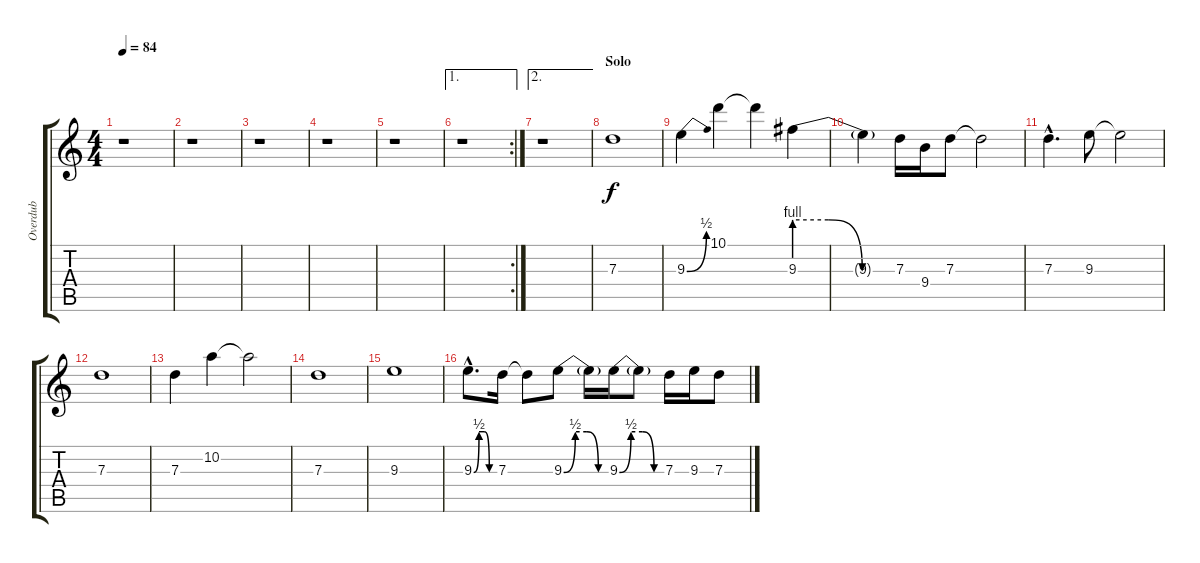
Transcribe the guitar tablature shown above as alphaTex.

\track ("Overdub" "Overdub") {instrument overdrivenguitar}
\staff {score tabs}
\tuning (E4 B3 G3 D3 A2 E2) {hide}
\ts (4 4)
\tempo 84
\clef g2
\ks c
r.1{dy f} |
r.1 |
r.1 |
r.1 |
r.1 |
\ae 1
\rc 2
r.1 |
\ae 2
r.1 |
\section ("" "Solo")
7.3.1 |
9.3{be (bend 0 0 60 2)}.4 10.1.4 10.1{t}.4 9.3{be (custom 0 4 20 4 40 0 60 0)}.4 |
9.3{t}.4 7.3.16 9.4.16 7.3.8 7.3{t}.2 |
7.3{hac}.4{d} 9.3.8 9.3{t}.2 |
7.3.1 |
7.3.4 10.2.4 10.2{t}.2 |
7.3.1 |
9.3.1 |
9.3{be (custom 0 0 15 2 30 2 45 0 60 0) hac}.8{d} 7.3.16 7.3{t}.8 9.3{be (custom 0 0 15 2 30 2 45 0 60 0)}.8 9.3{t}.16 9.3{be (custom 0 0 15 2 30 2 45 0 60 0)}.16 9.3{t}.8 7.3.16 9.3.16 7.3.8
